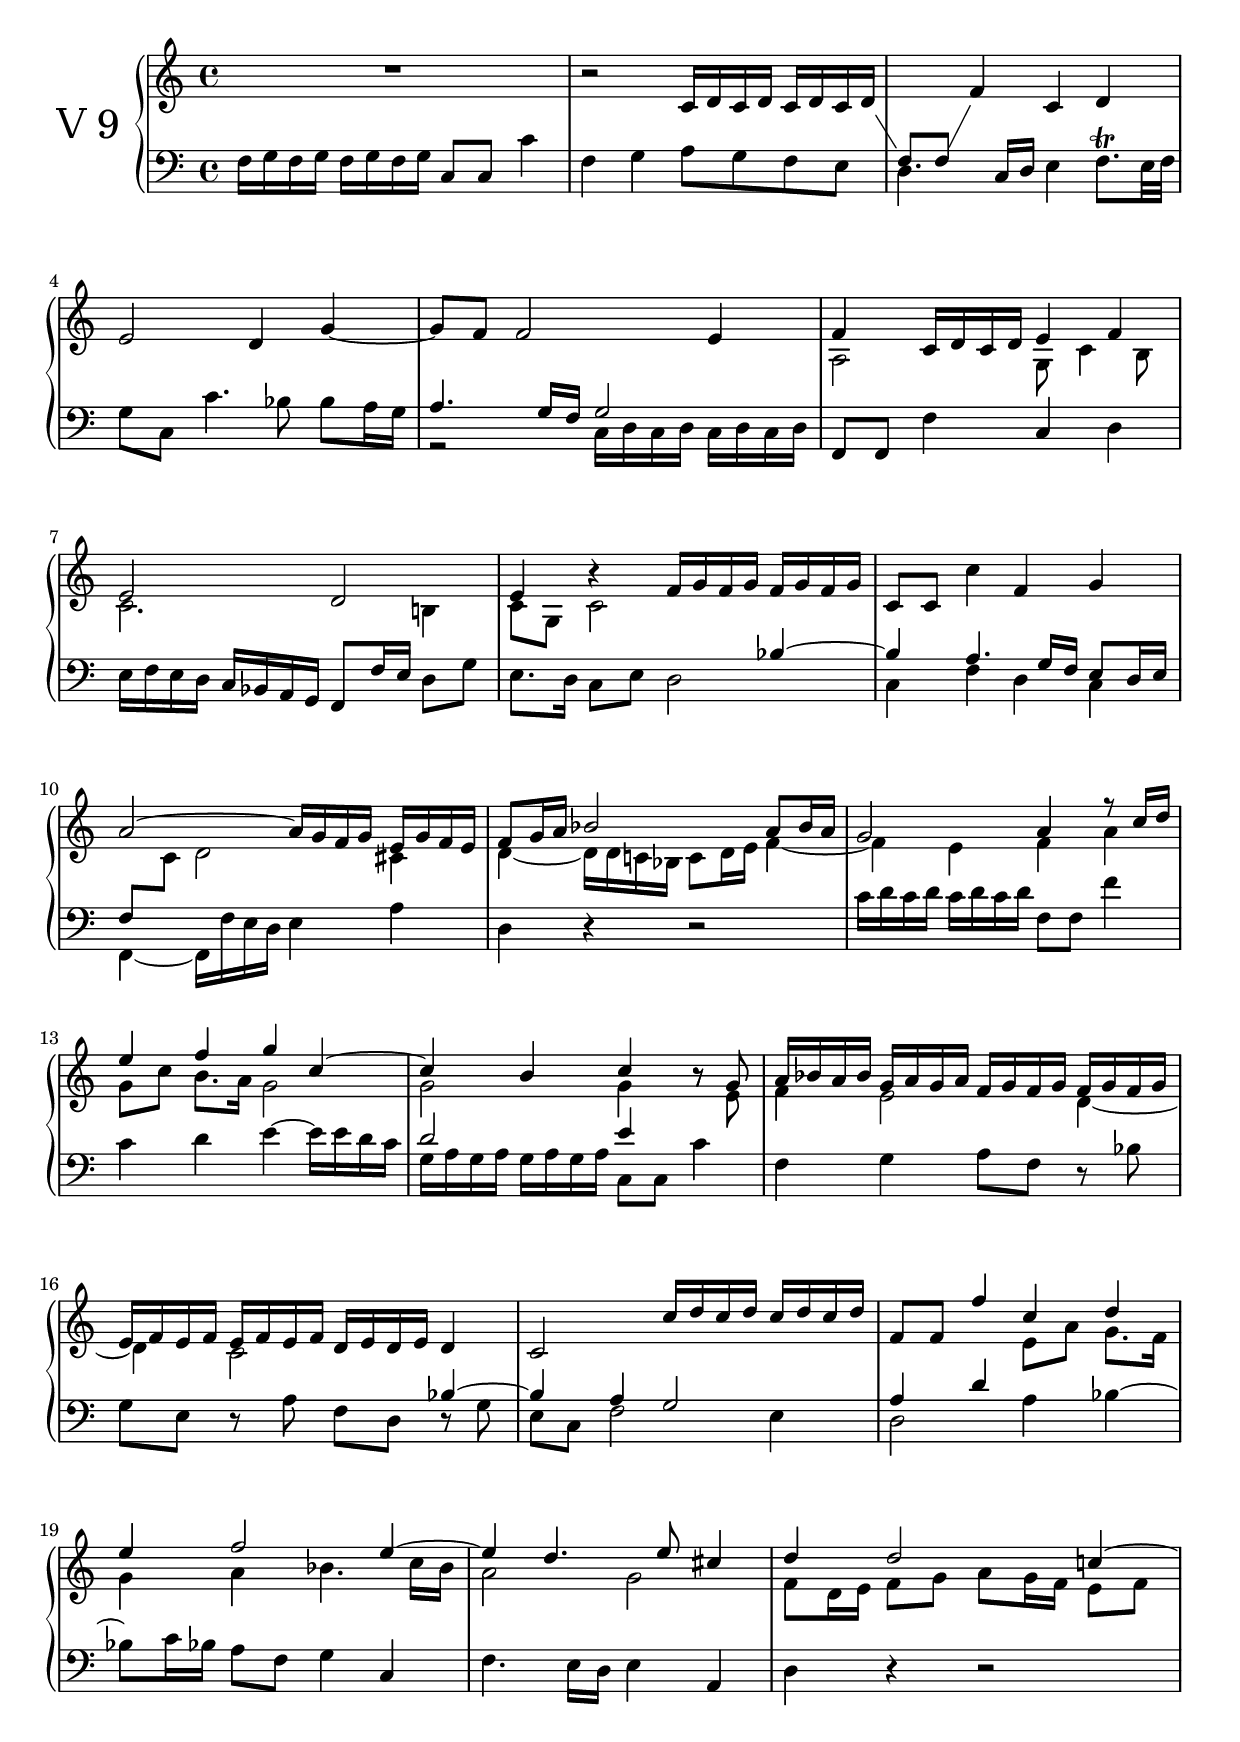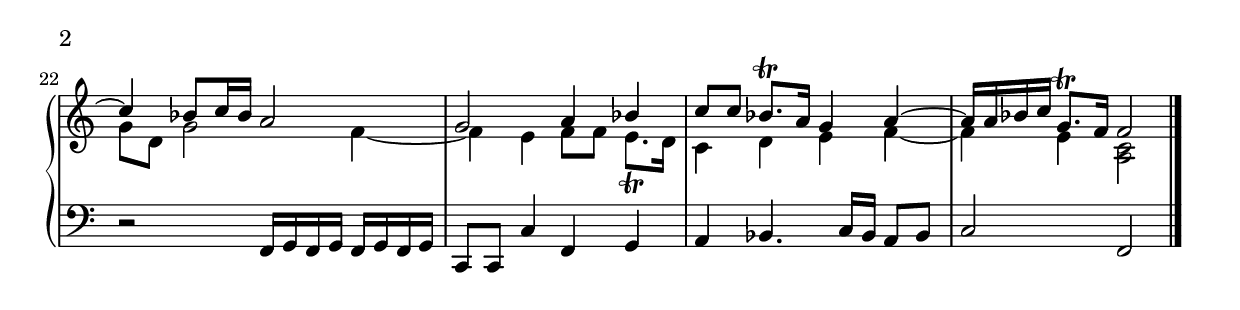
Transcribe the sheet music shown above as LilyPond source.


tracka = \relative c' { 
    \oneVoice
    R1
    r2 c16 d c d c d c d
    \showStaffSwitch
    \change Staff="down" \voiceOne
    f,8 f \change Staff="up" \oneVoice f'4 c d
    e2 d4 g~
    %% 5
    g8 f f2 e4
    f c16 d c d e4 f
    e2 d
    e4 b'4\rest f16 g f g f g f g
    c,8 c c'4 f, g
    \voiceOne
    a2~ a16 g f g e g f e
    f8 g16 a bes2 a8 bes16 a
    g2 a4 r8 c16 d
    e4 f g c,~
    c b c c8\rest g8
    %% 15
    a16 bes a bes g a g a f g f g f g f g
    e f e f e f e f d e d e d4
    s2 c'16 d c d c d c d
    f,8 f f'4 \stemUp c d
    e f2 e4~
    %% 20
    e d4. e8 cis4
    d d2 c!4~ c bes8 c16 bes a2
    g a4 bes
    c8 c bes8.\trill a16 g4 a~
    a16 a bes c g8.\trill f16
    f2
    \bar "|."
}

trackb = \relative c { 
    s1
    s1
    s1
    s1
    %% 5
    s1
    s1
    s1
    s1
    s1
    %% 10
    s1
    d'4~d16 d c bes c8 d16 e f4~
    f e f a
    g8 c b8. a16 g2
    g g4 r8 e8
    %% 15
    f4 e2 d4~
    d c2 s4
    \stemUp c2 \stemDown s2
    s2 e8 a g8. f16
    g4 a bes4. c16 bes
    %% 20
    a2 g
    f8 d16 e f8 g a g16 f e8 f
    g d g2 f4~
    f e f8 f e8.\trill d16 
    c4 d e f~
    f e <c a>2
}

trackc = \relative c { 
    \clef bass
    \oneVoice
    f16 g f g f g f g c,8 c c'4
    f, g a8 g f e
    d4. c16 d e4 f8.\trill e32 f
    g8 c, c'4. bes8 bes [ a16 g ]
    \voiceOne
    a4. g16 f g2
    \change Staff="up" \voiceTwo
    a g8 c4 b8
    c2. b4
    c8 g c2 \change Staff="down" \voiceOne bes!4~
    bes4 a4. g16 f e8 d16 e
    %% 10
    f8 \change Staff="up" \voiceTwo c' d2 cis4
    s1
    \change Staff="down" \oneVoice c16 d c d c d c d f,8 f f'4
    c4 d e~ e16 e d c
    \voiceOne d2 e4 s4
    %% 15
    s1
    s2. bes4~
    bes a g2
    a4 d s2
    s1
    %% 20
    s1
    s1
    s1
    s1
    s1
}

trackd = \relative c { 
    s1
    s1
    s1
    s1
    %% 5
    r2 c16 d c d c d c d
    \oneVoice
    f,8 f f'4 c d
    e16 f e d c bes a g f8 f'16 e d8 g
    e8. d16 c8 e \voiceTwo d2
    c4 f d c
    %% 10
    f,~ f16 f' e d e4 a
    d, d4\rest d2\rest
    s1
    s1
    g16 a g a g a g a c,8 c c'4
    %% 15
    f, g a8 f d8\rest bes'8
    g e d8\rest a'8 f d d8\rest g8
    e c f2 e4
    d2 \stemNeutral a'4 \tieUp bes~
    bes8 c16 bes a8 f g4 c,
    %% 20
    f4. e16 d e4 a,
    d4 d4\rest d2\rest
    d2\rest f,16 g f g f g f g
    c,8 c c'4 f, g
    a bes4. c16 bes a8 bes
    c2 f,
}



\include "merge.ly"
\score
{
    \new PianoStaff <<
		\accidentalStyle "piano"

        \set PianoStaff.instrumentName = # "Ⅴ 9"
        \new Staff = "up" << { \tracka } \\ {\trackb} >>
        \new Staff = "down" << {\trackc } \\ {\trackd} >>
    >>
    \layout 
    {
        \context { \PianoStaff \override InstrumentName #'font-size = #5  }
		\context { \Staff \consists #merge-rests-engraver }
		\context { \Staff \consists #merge-mmrests-engraver }
        \context 
        {
            \override SpacingSpanner.common-shortest-duration = #(ly:make-moment 1/8)
        }
    }
    \midi {\tempo 4=100}
}
